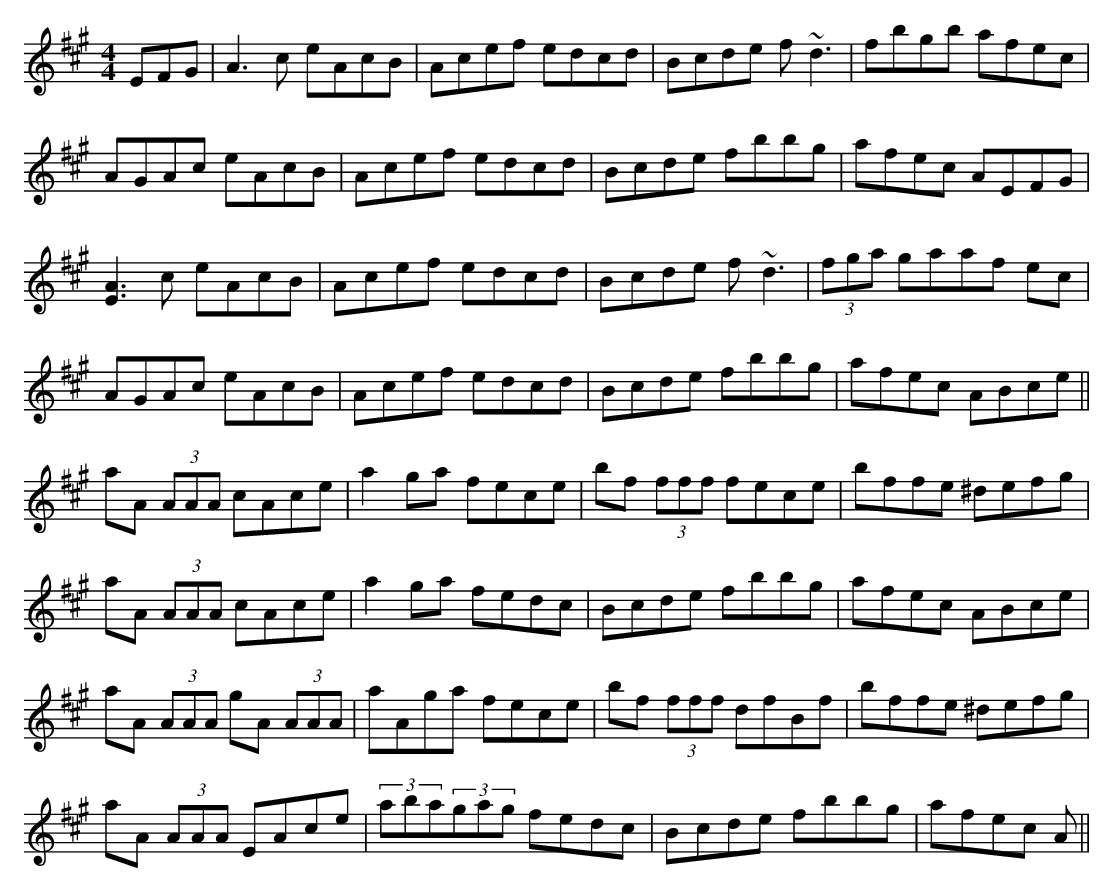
X:1
M:4/4
K:A
EFG|A3c eAcB|Acef edcd|Bcde f~d3|fbgb afec|
AGAc eAcB|Acef edcd|Bcde fbbg|afec AEFG|
[A3E3]c eAcB|Acef edcd|Bcde f~d3|(3fga gaaf ec|
AGAc eAcB|Acef edcd|Bcde fbbg|afec ABce||
aA (3AAA cAce|a2ga fece|bf (3fff fece|bffe ^defg|
aA (3AAA cAce|a2ga fedc|Bcde fbbg|afec ABce|
aA (3AAA gA (3AAA|aAga fece|bf (3fff dfBf|bffe ^defg|
aA (3AAA EAce|(3aba(3gag fedc|Bcde fbbg|afec A||
